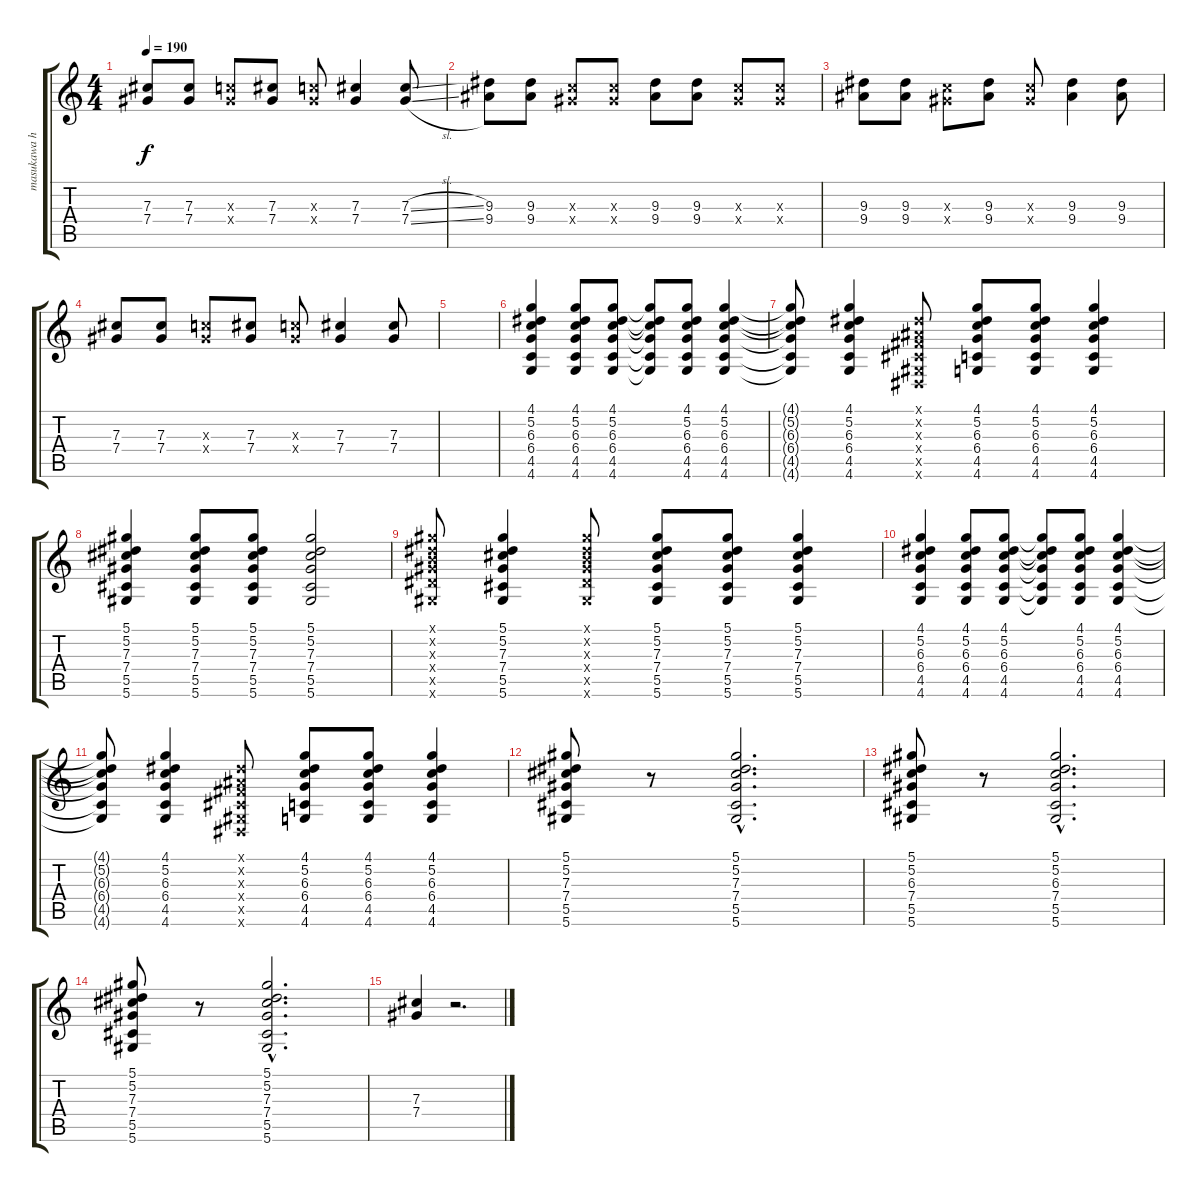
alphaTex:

\track ("masukawa hiroaki" "masukawa h") {instrument distortionguitar}
\staff {score tabs}
\tuning (Eb4 Bb3 Gb3 Db3 Ab2 Eb2) {hide}
\ts (4 4)
\tempo 190
\clef g2
\ks c
(7.3 7.4).8{dy f} (7.3 7.4).8 (6.3{x} 7.4{x}).8 (7.3 7.4).8 (6.3{x} 7.4{x}).8 (7.3 7.4).4 (7.3{sl} 7.4{sl}).8 |
(9.3 9.4).8 (9.3 9.4).8 (6.3{x} 7.4{x}).8 (6.3{x} 7.4{x}).8 (9.3 9.4).8 (9.3 9.4).8 (6.3{x} 7.4{x}).8 (6.3{x} 7.4{x}).8 |
(9.3 9.4).8 (9.3 9.4).8 (6.3{x} 7.4{x}).8 (9.3 9.4).8 (6.3{x} 7.4{x}).8 (9.3 9.4).4 (9.3 9.4).8 |
(7.3 7.4).8 (7.3 7.4).8 (6.3{x} 7.4{x}).8 (7.3 7.4).8 (6.3{x} 7.4{x}).8 (7.3 7.4).4 (7.3 7.4).8 |
|
(4.1 5.2 6.3 6.4 4.5 4.6).4 (4.1 5.2 6.3 6.4 4.5 4.6).8 (4.1 5.2 6.3 6.4 4.5 4.6).8 (4.1{t} 5.2{t} 6.3{t} 6.4{t} 4.5{t} 4.6{t}).8 (4.1 5.2 6.3 6.4 4.5 4.6).8 (4.1 5.2 6.3 6.4 4.5 4.6).4 |
(4.1{t} 5.2{t} 6.3{t} 6.4{t} 4.5{t} 4.6{t}).8 (4.1 5.2 6.3 6.4 4.5 4.6).4 (0.1{x} 0.2{x} 0.3{x} 0.4{x} 0.5{x} 0.6{x}).8 (4.1 5.2 6.3 6.4 4.5 4.6).8 (4.1 5.2 6.3 6.4 4.5 4.6).8 (4.1 5.2 6.3 6.4 4.5 4.6).4 |
(5.1 5.2 7.3 7.4 5.5 5.6).4 (5.1 5.2 7.3 7.4 5.5 5.6).8 (5.1 5.2 7.3 7.4 5.5 5.6).8 (5.1 5.2 7.3 7.4 5.5 5.6).2 |
(5.1{x} 5.2{x} 5.3{x} 7.4{x} 7.5{x} 5.6{x}).8 (5.1 5.2 7.3 7.4 5.5 5.6).4 (5.1{x} 5.2{x} 5.3{x} 7.4{x} 7.5{x} 5.6{x}).8 (5.1 5.2 7.3 7.4 5.5 5.6).8 (5.1 5.2 7.3 7.4 5.5 5.6).8 (5.1 5.2 7.3 7.4 5.5 5.6).4 |
(4.1 5.2 6.3 6.4 4.5 4.6).4 (4.1 5.2 6.3 6.4 4.5 4.6).8 (4.1 5.2 6.3 6.4 4.5 4.6).8 (4.1{t} 5.2{t} 6.3{t} 6.4{t} 4.5{t} 4.6{t}).8 (4.1 5.2 6.3 6.4 4.5 4.6).8 (4.1 5.2 6.3 6.4 4.5 4.6).4 |
(4.1{t} 5.2{t} 6.3{t} 6.4{t} 4.5{t} 4.6{t}).8 (4.1 5.2 6.3 6.4 4.5 4.6).4 (0.1{x} 0.2{x} 0.3{x} 0.4{x} 0.5{x} 0.6{x}).8 (4.1 5.2 6.3 6.4 4.5 4.6).8 (4.1 5.2 6.3 6.4 4.5 4.6).8 (4.1 5.2 6.3 6.4 4.5 4.6).4 |
(5.1 5.2 7.3 7.4 5.5 5.6).8 r.8 (5.1{hac} 5.2{hac} 7.3{hac} 7.4{hac} 5.5{hac} 5.6{hac}).2{d} |
(5.1 5.2 6.3 7.4 5.5 5.6).8 r.8 (5.1{hac} 5.2{hac} 6.3{hac} 7.4{hac} 5.5{hac} 5.6{hac}).2{d} |
(5.1 5.2 7.3 7.4 5.5 5.6).8 r.8 (5.1{hac} 5.2{hac} 7.3{hac} 7.4{hac} 5.5{hac} 5.6{hac}).2{d} |
(7.3 7.4).4 r.2{d}
